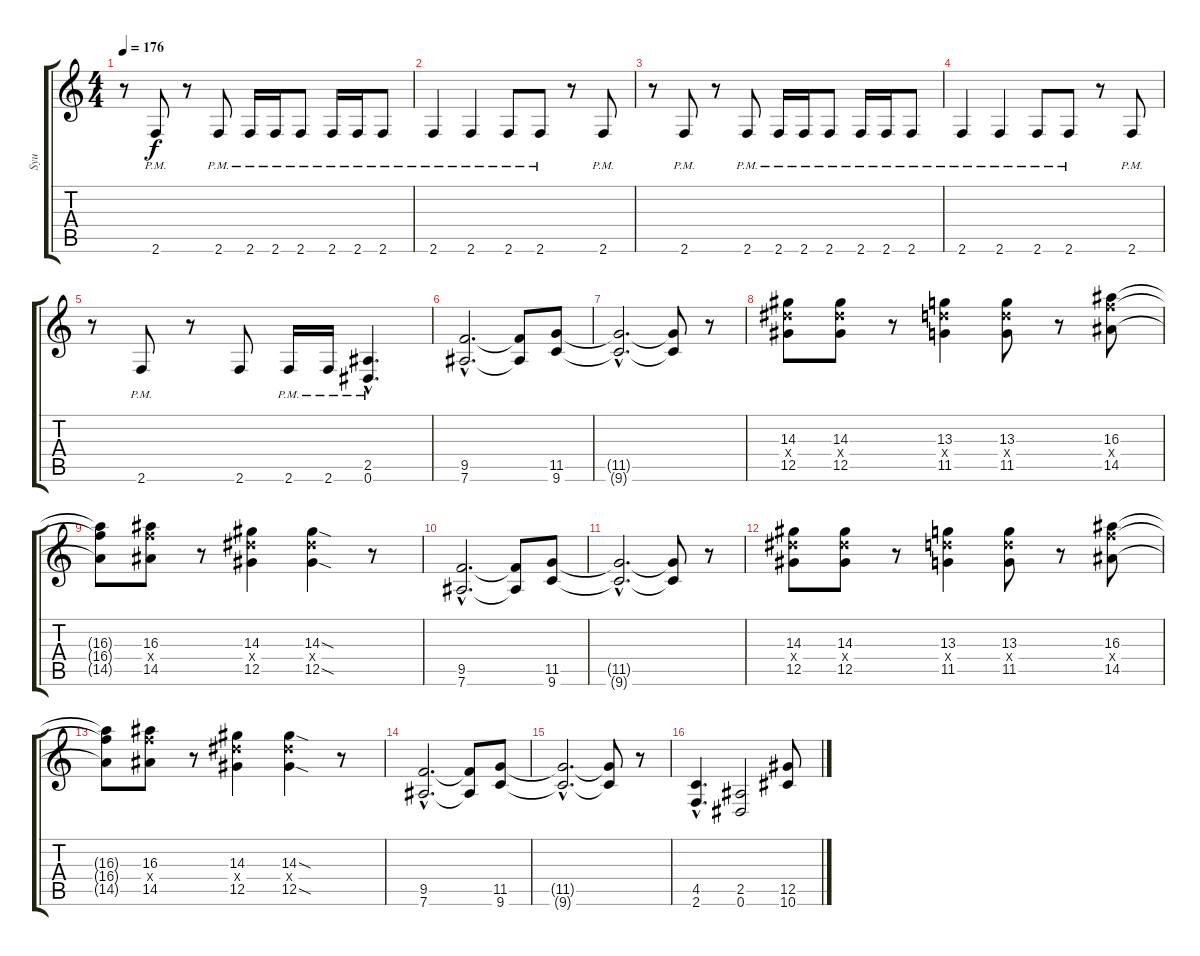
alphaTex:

\track ("Syu" "Syu") {instrument overdrivenguitar}
\staff {score tabs}
\tuning (Eb4 Bb3 Gb3 Db3 Ab2 Eb2) {hide}
\ts (4 4)
\tempo 176
\clef g2
\ks c
r.8{dy f} 2.6{pm}.8 r.8 2.6{pm}.8 2.6{pm}.16 2.6{pm}.16 2.6{pm}.8 2.6{pm}.16 2.6{pm}.16 2.6{pm}.8 |
2.6{pm}.4 2.6{pm}.4 2.6{pm}.8 2.6{pm}.8 r.8 2.6{pm}.8 |
r.8 2.6{pm}.8 r.8 2.6{pm}.8 2.6{pm}.16 2.6{pm}.16 2.6{pm}.8 2.6{pm}.16 2.6{pm}.16 2.6{pm}.8 |
2.6{pm}.4 2.6{pm}.4 2.6{pm}.8 2.6{pm}.8 r.8 2.6{pm}.8 |
r.8 2.6{pm}.8 r.8 2.6.8 2.6{pm}.16 2.6{pm}.16 (2.5{hac} 0.6{hac pm}).4{d} |
(9.5{hac} 7.6{hac}).2{d} (9.5{t} 7.6{t}).8 (11.5 9.6).8 |
(11.5{hac t} 9.6{hac t}).2{d} (11.5{t} 9.6{t}).8 r.8 |
(14.3 14.4{x} 12.5).8 (14.3 14.4{x} 12.5).8 r.8 (13.3 13.4{x} 11.5).4 (13.3 13.4{x} 11.5).8 r.8 (16.3 16.4{x} 14.5).8 |
(16.3{t} 16.4{t} 14.5{t}).8 (16.3 16.4{x} 14.5).8 r.8 (14.3 14.4{x} 12.5).4 (14.3{sod} 14.4{x} 12.5{sod}).4 r.8 |
(9.5{hac} 7.6{hac}).2{d} (9.5{t} 7.6{t}).8 (11.5 9.6).8 |
(11.5{hac t} 9.6{hac t}).2{d} (11.5{t} 9.6{t}).8 r.8 |
(14.3 14.4{x} 12.5).8 (14.3 14.4{x} 12.5).8 r.8 (13.3 13.4{x} 11.5).4 (13.3 13.4{x} 11.5).8 r.8 (16.3 16.4{x} 14.5).8 |
(16.3{t} 16.4{t} 14.5{t}).8 (16.3 16.4{x} 14.5).8 r.8 (14.3 14.4{x} 12.5).4 (14.3{sod} 14.4{x} 12.5{sod}).4 r.8 |
(9.5{hac} 7.6{hac}).2{d} (9.5{t} 7.6{t}).8 (11.5 9.6).8 |
(11.5{hac t} 9.6{hac t}).2{d} (11.5{t} 9.6{t}).8 r.8 |
(4.5{hac} 2.6{hac}).4{d} (2.5 0.6).2 (12.5 10.6).8
